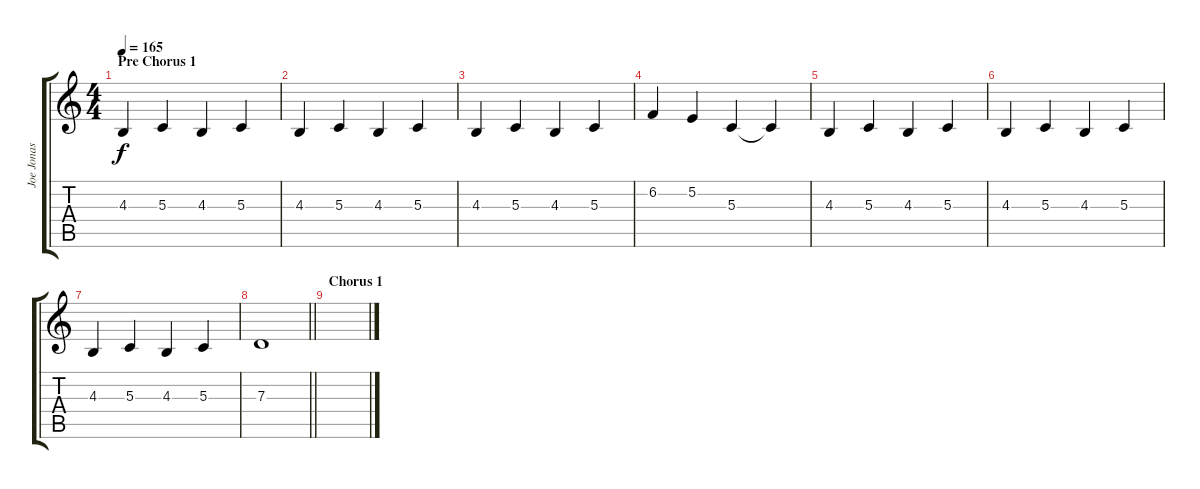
\track ("Joe Jonas" "Joe Jonas") {instrument acousticgrandpiano}
\staff {score tabs}
\tuning (E4 B3 G3 D3 A2 E2) {hide}
\ts (4 4)
\section ("" "Pre Chorus 1")
\tempo 165
\clef g2
\ks c
4.3.4{dy f} 5.3.4 4.3.4 5.3.4 |
4.3.4 5.3.4 4.3.4 5.3.4 |
4.3.4 5.3.4 4.3.4 5.3.4 |
6.2.4 5.2.4 5.3.4 5.3{t}.4 |
4.3.4 5.3.4 4.3.4 5.3.4 |
4.3.4 5.3.4 4.3.4 5.3.4 |
4.3.4 5.3.4 4.3.4 5.3.4 |
\barLineRight lightlight
7.3.1 |
\section ("" "Chorus 1")
